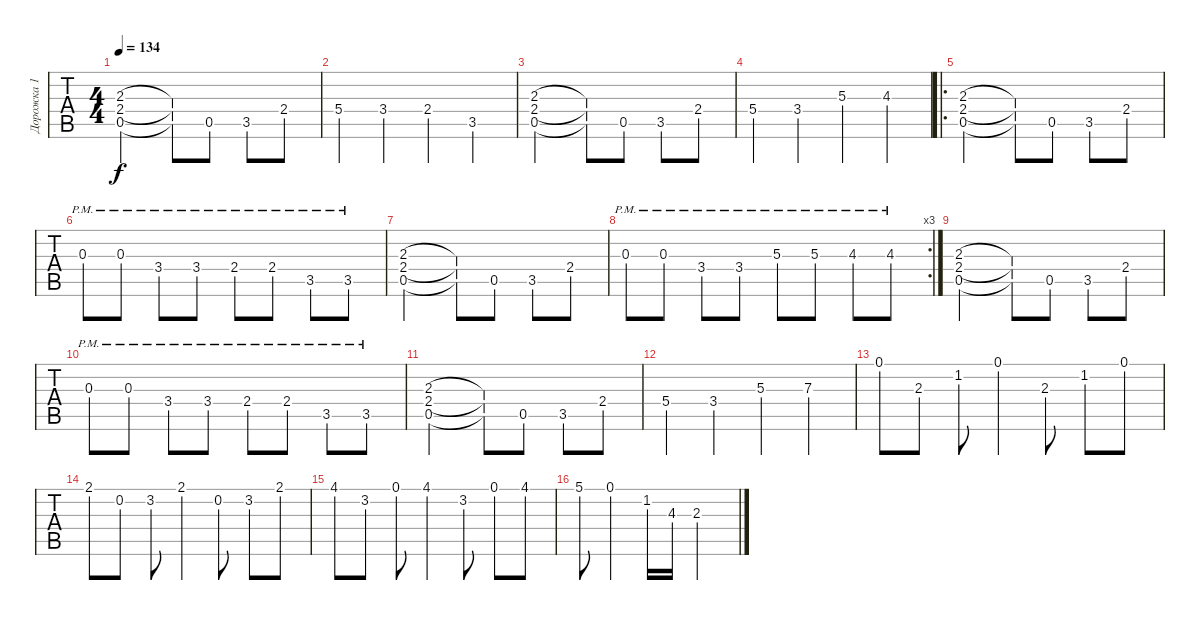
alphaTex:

\track ("Дорожка 1" "Дорожка 1") {instrument overdrivenguitar}
\staff {tabs}
\tuning (E4 B3 G3 D3 A2 E2) {hide}
\ts (4 4)
\tempo 134
\clef g2
\ks c
(2.3 2.4 0.5).2{dy f} (2.3{t} 2.4{t} 0.5{t}).8 0.5.8 3.5.8 2.4.8 |
5.4{st}.4 3.4{st}.4 2.4{st}.4 3.5{st}.4 |
(2.3 2.4 0.5).2 (2.3{t} 2.4{t} 0.5{t}).8 0.5.8 3.5.8 2.4.8 |
5.4{st}.4 3.4{st}.4 5.3{st}.4 4.3{st}.4 |
\ro
(2.3 2.4 0.5).2 (2.3{t} 2.4{t} 0.5{t}).8 0.5.8 3.5.8 2.4.8 |
0.3{pm}.8 0.3{pm}.8 3.4{pm}.8 3.4{pm}.8 2.4{pm}.8 2.4{pm}.8 3.5{pm}.8 3.5{pm}.8 |
(2.3 2.4 0.5).2 (2.3{t} 2.4{t} 0.5{t}).8 0.5.8 3.5.8 2.4.8 |
\rc 3
0.3{pm}.8 0.3{pm}.8 3.4{pm}.8 3.4{pm}.8 5.3{pm}.8 5.3{pm}.8 4.3{pm}.8 4.3{pm}.8 |
(2.3 2.4 0.5).2 (2.3{t} 2.4{t} 0.5{t}).8 0.5.8 3.5.8 2.4.8 |
0.3{pm}.8 0.3{pm}.8 3.4{pm}.8 3.4{pm}.8 2.4{pm}.8 2.4{pm}.8 3.5{pm}.8 3.5{pm}.8 |
(2.3 2.4 0.5).2 (2.3{t} 2.4{t} 0.5{t}).8 0.5.8 3.5.8 2.4.8 |
5.4.4 3.4.4 5.3.4 7.3.4 |
0.1.8 2.3.8 1.2.8 0.1.4 2.3.8 1.2.8 0.1.8 |
2.1.8 0.2.8 3.2.8 2.1.4 0.2.8 3.2.8 2.1.8 |
4.1.8 3.2.8 0.1.8 4.1.4 3.2.8 0.1.8 4.1.8 |
5.1.8 0.1{st}.4 1.2.16 4.3.16 2.3{st}.2
